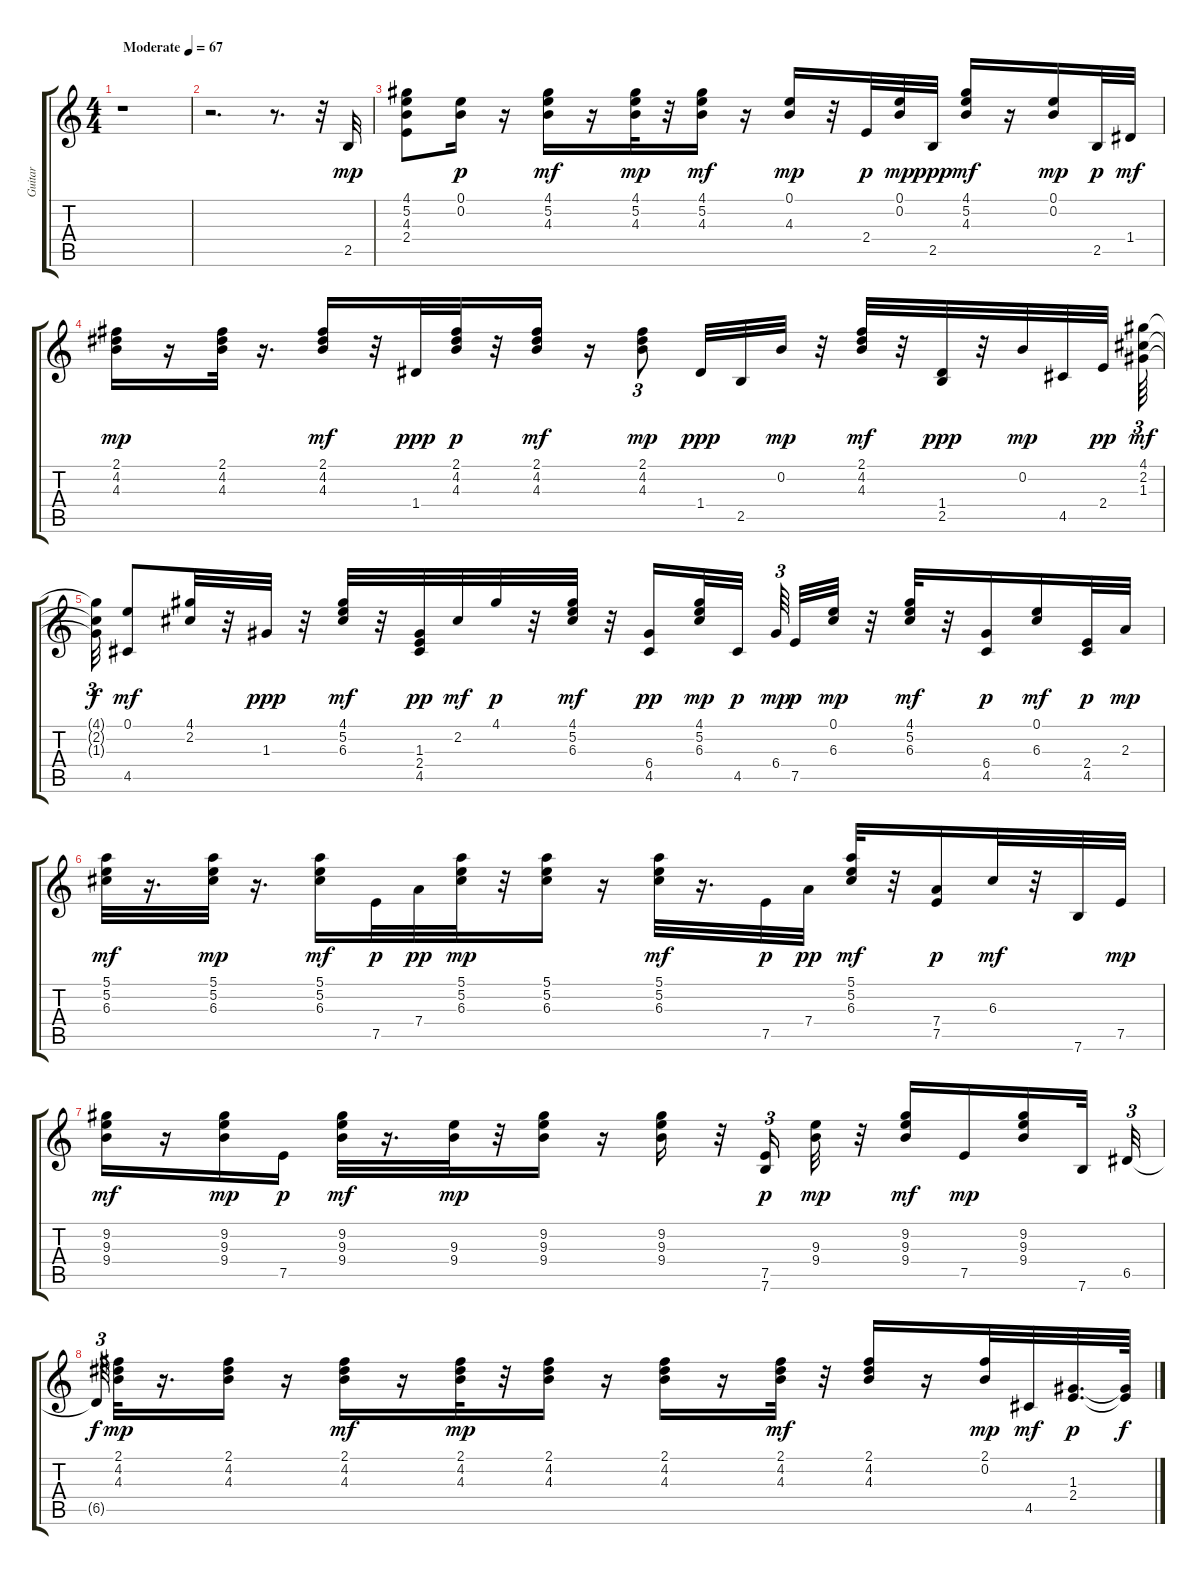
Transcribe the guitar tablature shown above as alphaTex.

\track ("Guitar" "Guitar") {instrument acousticguitarsteel}
\staff {score tabs}
\tuning (E4 B3 G3 D3 A2 E2) {hide}
\ts (4 4)
\tempo (67 "Moderate")
\clef g2
\ks c
r.1{dy mp instrument acousticguitarsteel} |
r.2{d} r.8{d} r.32 2.5.32 |
(4.1 5.2 4.3 2.4).8 (0.1 0.2).16{dy p} r.16 (4.1 5.2 4.3).16{dy mf} r.16 (4.1 5.2 4.3).32{dy mp} r.32 (4.1 5.2 4.3).16{dy mf} r.16 (0.1 4.3).16{dy mp} r.32 2.4.32{dy p} (0.1 0.2).32{dy mp} 2.5.32{dy ppp} (4.1 5.2 4.3).16{dy mf} r.16 (0.1 0.2).16{dy mp} 2.5.32{dy p} 1.4.32{dy mf} |
(2.1 4.2 4.3).16{dy mp} r.16 (2.1 4.2 4.3).32 r.16{d} (2.1 4.2 4.3).16{dy mf} r.32 1.4.32{dy ppp} (2.1 4.2 4.3).32{dy p} r.32 (2.1 4.2 4.3).16{dy mf} r.16 (2.1 4.2 4.3).8{tu (3 2) dy mp} 1.4.32{dy ppp} 2.5.32 0.2.32{dy mp} r.32 (2.1 4.2 4.3).32{dy mf} r.32 (1.4 2.5).32{dy ppp} r.32 0.2.32{dy mp} 4.5.32 2.4.32{dy pp beam splitsecondary} (4.1 2.2 1.3).64{tu (3 2) dy mf} |
(4.1{t} 2.2{t} 1.3{t}).32{tu (3 2) dy f} (0.1 4.5).8{dy mf} (4.1 2.2).32 r.32 1.3.32{dy ppp} r.32 (4.1 5.2 6.3).32{dy mf} r.32 (1.3 2.4 4.5).32{dy pp} 2.2.32{dy mf} 4.1.32{dy p} r.32 (4.1 5.2 6.3).32{dy mf} r.32 (6.4 4.5).16{dy pp} (4.1 5.2 6.3).32{dy mp} 4.5.32{dy p beam splitsecondary} 6.4.64{tu (3 2) dy mp beam splitsecondary} 7.5.32{dy p} (0.1 6.3).32{dy mp} r.32 (4.1 5.2 6.3).32{dy mf} r.32 (6.4 4.5).16{dy p} (0.1 6.3).16{dy mf} (2.4 4.5).32{dy p} 2.3.32{dy mp} |
(5.1 5.2 6.3).32{dy mf} r.16{d} (5.1 5.2 6.3).32{dy mp} r.16{d} (5.1 5.2 6.3).16{dy mf} 7.5.32{dy p} 7.4.32{dy pp} (5.1 5.2 6.3).32{dy mp} r.32 (5.1 5.2 6.3).16 r.16 (5.1 5.2 6.3).32{dy mf} r.16{d} 7.5.32{dy p} 7.4.32{dy pp} (5.1 5.2 6.3).32{dy mf} r.32 (7.4 7.5).16{dy p} 6.3.32{dy mf} r.32 7.6.32 7.5.32{dy mp} |
(9.2 9.3 9.4).16{dy mf} r.16 (9.2 9.3 9.4).16{dy mp} 7.5.16{dy p} (9.2 9.3 9.4).32{dy mf} r.16{d} (9.3 9.4).32{dy mp} r.32 (9.2 9.3 9.4).16 r.16 (9.2 9.3 9.4).16 r.32 (7.5 7.6).16{tu (3 2) dy p} (9.3 9.4).32{dy mp} r.32 (9.2 9.3 9.4).16{dy mf} 7.5.16{dy mp} (9.2 9.3 9.4).16 7.6.32 6.5.32{tu (3 2)} |
6.5{t}.64{tu (3 2) dy f} (2.1 4.2 4.3).32{dy mp} r.16{d} (2.1 4.2 4.3).16 r.16 (2.1 4.2 4.3).16{dy mf} r.16 (2.1 4.2 4.3).32{dy mp} r.32 (2.1 4.2 4.3).16 r.16 (2.1 4.2 4.3).16 r.16 (2.1 4.2 4.3).32{dy mf} r.32 (2.1 4.2 4.3).16 r.16 (2.1 0.2).32{dy mp} 4.5.32{dy mf} (1.3 2.4).32{d dy p} (1.3{t} 2.4{t}).64{dy f}
